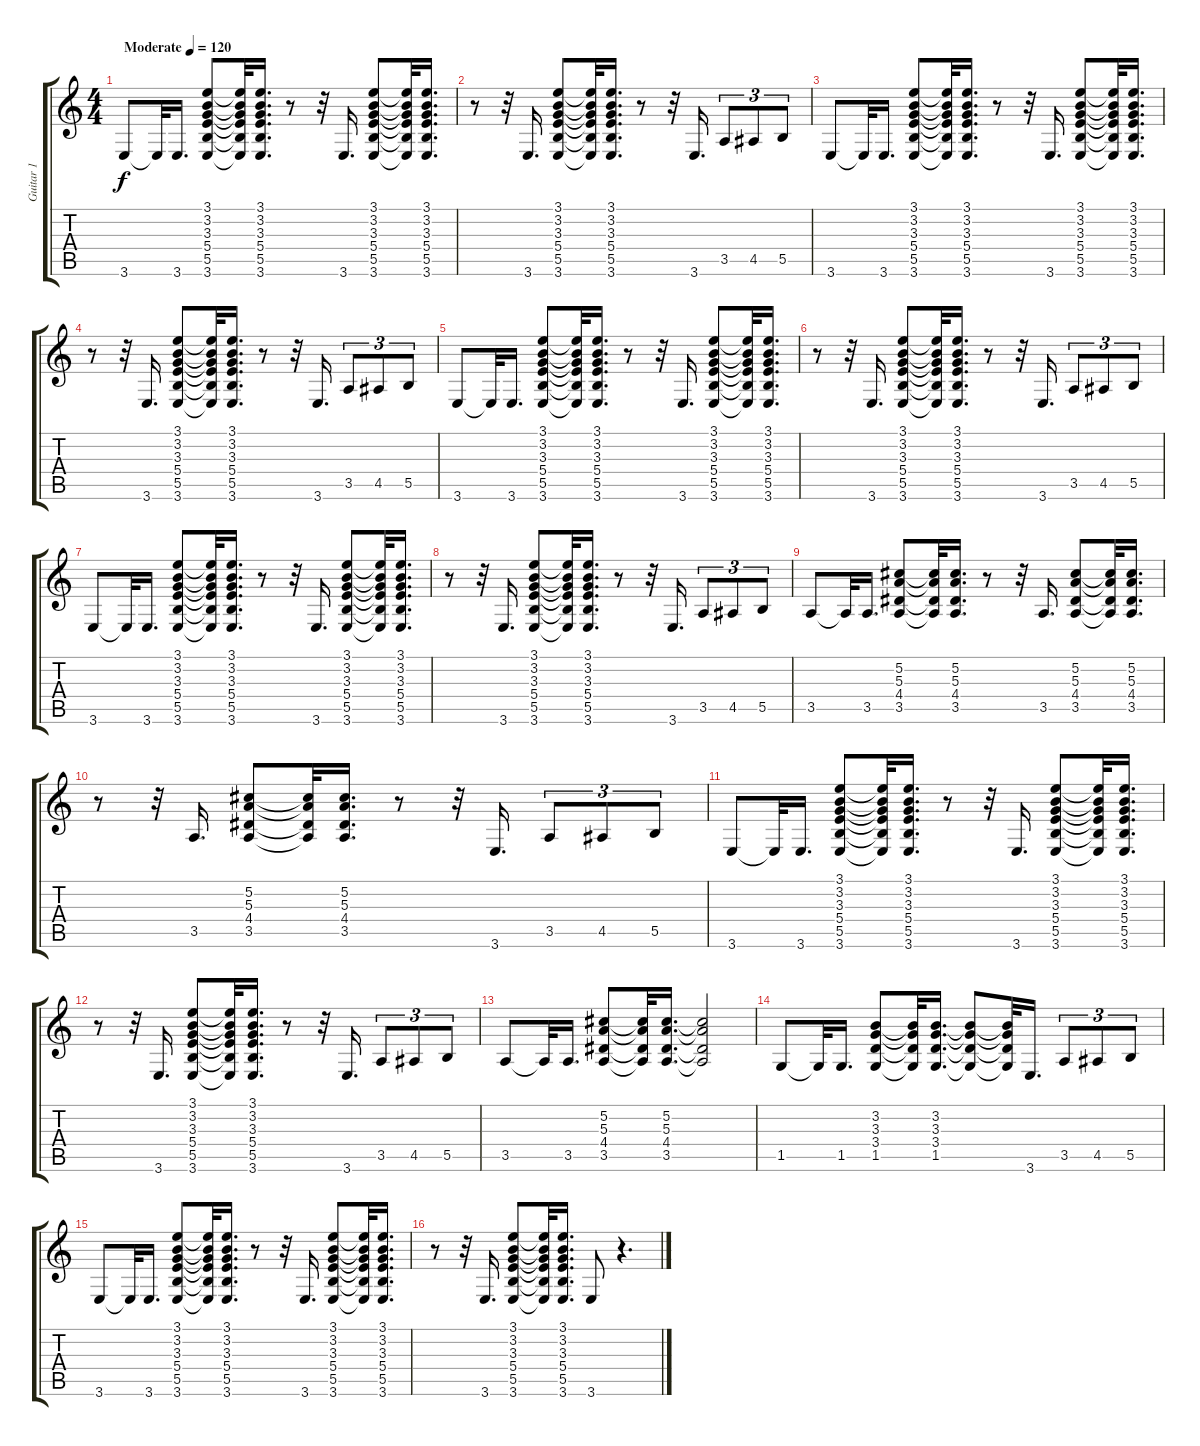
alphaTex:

\track ("Guitar 1" "Guitar 1") {instrument distortionguitar}
\staff {score tabs}
\tuning (Db4 Ab3 E3 B2 Gb2 Db2) {hide}
\ts (4 4)
\tempo (120 "Moderate")
\clef g2
\ks c
3.6.8{dy f instrument distortionguitar} 3.6{t}.32 3.6.16{d} (3.1 3.2 3.3 5.4 5.5 3.6).8 (3.1{t} 3.2{t} 3.3{t} 5.4{t} 5.5{t} 3.6{t}).32 (3.1 3.2 3.3 5.4 5.5 3.6).16{d} r.8 r.32 3.6.16{d} (3.1 3.2 3.3 5.4 5.5 3.6).8 (3.1{t} 3.2{t} 3.3{t} 5.4{t} 5.5{t} 3.6{t}).32 (3.1 3.2 3.3 5.4 5.5 3.6).16{d} |
r.8 r.32 3.6.16{d} (3.1 3.2 3.3 5.4 5.5 3.6).8 (3.1{t} 3.2{t} 3.3{t} 5.4{t} 5.5{t} 3.6{t}).32 (3.1 3.2 3.3 5.4 5.5 3.6).16{d} r.8 r.32 3.6.16{d} 3.5.8{tu (3 2)} 4.5.8{tu (3 2)} 5.5.8{tu (3 2)} |
3.6.8 3.6{t}.32 3.6.16{d} (3.1 3.2 3.3 5.4 5.5 3.6).8 (3.1{t} 3.2{t} 3.3{t} 5.4{t} 5.5{t} 3.6{t}).32 (3.1 3.2 3.3 5.4 5.5 3.6).16{d} r.8 r.32 3.6.16{d} (3.1 3.2 3.3 5.4 5.5 3.6).8 (3.1{t} 3.2{t} 3.3{t} 5.4{t} 5.5{t} 3.6{t}).32 (3.1 3.2 3.3 5.4 5.5 3.6).16{d} |
r.8 r.32 3.6.16{d} (3.1 3.2 3.3 5.4 5.5 3.6).8 (3.1{t} 3.2{t} 3.3{t} 5.4{t} 5.5{t} 3.6{t}).32 (3.1 3.2 3.3 5.4 5.5 3.6).16{d} r.8 r.32 3.6.16{d} 3.5.8{tu (3 2)} 4.5.8{tu (3 2)} 5.5.8{tu (3 2)} |
3.6.8 3.6{t}.32 3.6.16{d} (3.1 3.2 3.3 5.4 5.5 3.6).8 (3.1{t} 3.2{t} 3.3{t} 5.4{t} 5.5{t} 3.6{t}).32 (3.1 3.2 3.3 5.4 5.5 3.6).16{d} r.8 r.32 3.6.16{d} (3.1 3.2 3.3 5.4 5.5 3.6).8 (3.1{t} 3.2{t} 3.3{t} 5.4{t} 5.5{t} 3.6{t}).32 (3.1 3.2 3.3 5.4 5.5 3.6).16{d} |
r.8 r.32 3.6.16{d} (3.1 3.2 3.3 5.4 5.5 3.6).8 (3.1{t} 3.2{t} 3.3{t} 5.4{t} 5.5{t} 3.6{t}).32 (3.1 3.2 3.3 5.4 5.5 3.6).16{d} r.8 r.32 3.6.16{d} 3.5.8{tu (3 2)} 4.5.8{tu (3 2)} 5.5.8{tu (3 2)} |
3.6.8 3.6{t}.32 3.6.16{d} (3.1 3.2 3.3 5.4 5.5 3.6).8 (3.1{t} 3.2{t} 3.3{t} 5.4{t} 5.5{t} 3.6{t}).32 (3.1 3.2 3.3 5.4 5.5 3.6).16{d} r.8 r.32 3.6.16{d} (3.1 3.2 3.3 5.4 5.5 3.6).8 (3.1{t} 3.2{t} 3.3{t} 5.4{t} 5.5{t} 3.6{t}).32 (3.1 3.2 3.3 5.4 5.5 3.6).16{d} |
r.8 r.32 3.6.16{d} (3.1 3.2 3.3 5.4 5.5 3.6).8 (3.1{t} 3.2{t} 3.3{t} 5.4{t} 5.5{t} 3.6{t}).32 (3.1 3.2 3.3 5.4 5.5 3.6).16{d} r.8 r.32 3.6.16{d} 3.5.8{tu (3 2)} 4.5.8{tu (3 2)} 5.5.8{tu (3 2)} |
3.5.8 3.5{t}.32 3.5.16{d} (5.2 5.3 4.4 3.5).8 (5.2{t} 5.3{t} 4.4{t} 3.5{t}).32 (5.2 5.3 4.4 3.5).16{d} r.8 r.32 3.5.16{d} (5.2 5.3 4.4 3.5).8 (5.2{t} 5.3{t} 4.4{t} 3.5{t}).32 (5.2 5.3 4.4 3.5).16{d} |
r.8 r.32 3.5.16{d} (5.2 5.3 4.4 3.5).8 (5.2{t} 5.3{t} 4.4{t} 3.5{t}).32 (5.2 5.3 4.4 3.5).16{d} r.8 r.32 3.6.16{d} 3.5.8{tu (3 2)} 4.5.8{tu (3 2)} 5.5.8{tu (3 2)} |
3.6.8 3.6{t}.32 3.6.16{d} (3.1 3.2 3.3 5.4 5.5 3.6).8 (3.1{t} 3.2{t} 3.3{t} 5.4{t} 5.5{t} 3.6{t}).32 (3.1 3.2 3.3 5.4 5.5 3.6).16{d} r.8 r.32 3.6.16{d} (3.1 3.2 3.3 5.4 5.5 3.6).8 (3.1{t} 3.2{t} 3.3{t} 5.4{t} 5.5{t} 3.6{t}).32 (3.1 3.2 3.3 5.4 5.5 3.6).16{d} |
r.8 r.32 3.6.16{d} (3.1 3.2 3.3 5.4 5.5 3.6).8 (3.1{t} 3.2{t} 3.3{t} 5.4{t} 5.5{t} 3.6{t}).32 (3.1 3.2 3.3 5.4 5.5 3.6).16{d} r.8 r.32 3.6.16{d} 3.5.8{tu (3 2)} 4.5.8{tu (3 2)} 5.5.8{tu (3 2)} |
3.5.8 3.5{t}.32 3.5.16{d} (5.2 5.3 4.4 3.5).8 (5.2{t} 5.3{t} 4.4{t} 3.5{t}).32 (5.2 5.3 4.4 3.5).16{d} (5.2{t} 5.3{t} 4.4{t} 3.5{t}).2 |
1.5.8 1.5{t}.32 1.5.16{d} (3.2 3.3 3.4 1.5).8 (3.2{t} 3.3{t} 3.4{t} 1.5{t}).32 (3.2 3.3 3.4 1.5).16{d} (3.2{t} 3.3{t} 3.4{t} 1.5{t}).8 (3.2{t} 3.3{t} 3.4{t} 1.5{t}).32 3.6.16{d} 3.5.8{tu (3 2)} 4.5.8{tu (3 2)} 5.5.8{tu (3 2)} |
3.6.8 3.6{t}.32 3.6.16{d} (3.1 3.2 3.3 5.4 5.5 3.6).8 (3.1{t} 3.2{t} 3.3{t} 5.4{t} 5.5{t} 3.6{t}).32 (3.1 3.2 3.3 5.4 5.5 3.6).16{d} r.8 r.32 3.6.16{d} (3.1 3.2 3.3 5.4 5.5 3.6).8 (3.1{t} 3.2{t} 3.3{t} 5.4{t} 5.5{t} 3.6{t}).32 (3.1 3.2 3.3 5.4 5.5 3.6).16{d} |
r.8 r.32 3.6.16{d} (3.1 3.2 3.3 5.4 5.5 3.6).8 (3.1{t} 3.2{t} 3.3{t} 5.4{t} 5.5{t} 3.6{t}).32 (3.1 3.2 3.3 5.4 5.5 3.6).16{d} 3.6.8 r.4{d}
